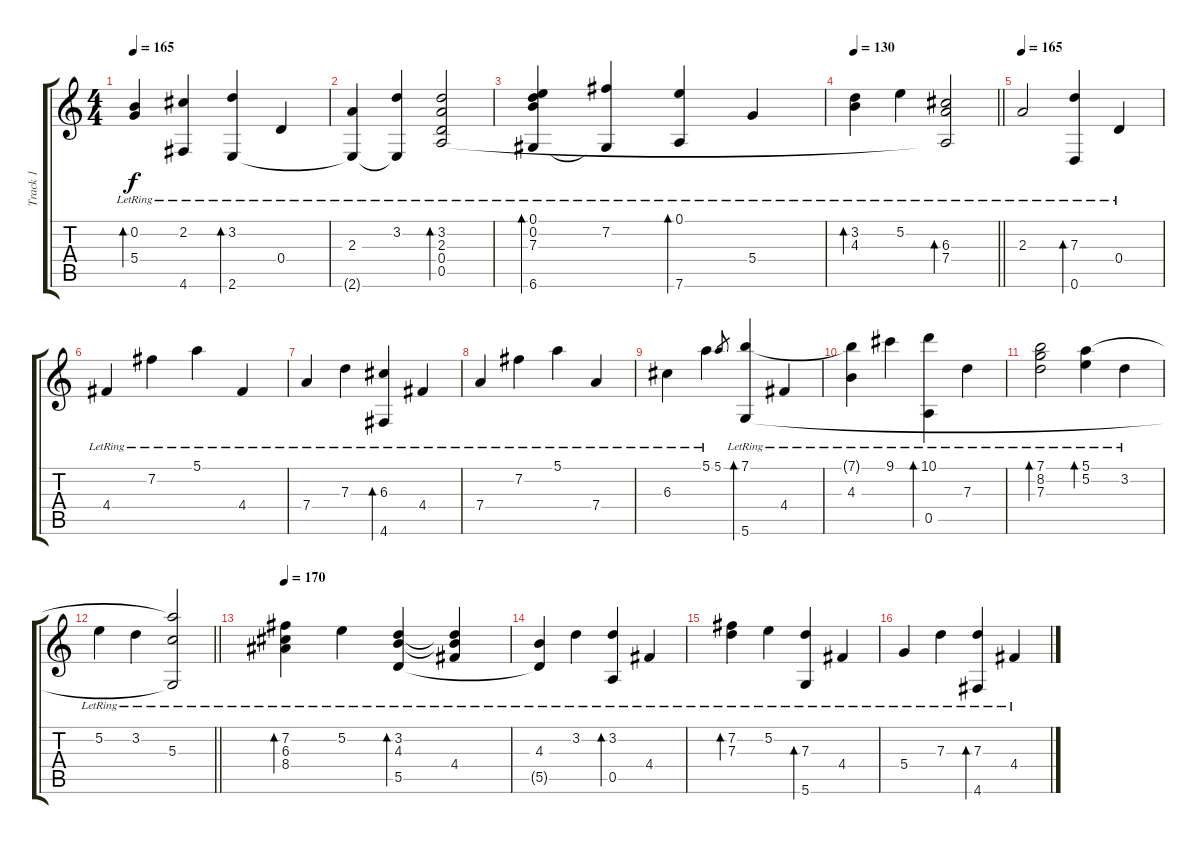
\track ("Track 1" "Track 1") {instrument acousticguitarsteel}
\staff {score tabs}
\tuning (E4 B3 G3 D3 A2 D2) {hide}
\ts (4 4)
\tempo 165
\clef g2
\ks c
(0.2{lr} 5.4).4{bd 480 dy f} (2.2{lr} 4.6{t}).4 (3.2{lr} 2.6).4{bd 480} 0.4{lr}.4 |
(2.3{lr} 2.6{t}).4 (3.2{lr} 2.6{t}).4 (3.2{lr} 2.3 0.4 0.5).2{bd 120} |
(0.1 0.2{lr} 7.3{lr} 6.6{lr}).4{bd 240} (7.2{lr} 6.6{t}).4 (0.1{lr} 7.6{lr}).4{bd 240} 5.4{lr}.4 |
\tempo 130
\barLineRight lightlight
(3.2 4.3{lr}).4{bd 480} 5.2{lr}.4 (6.3{lr} 7.4{lr} 0.5{t}).2{bd 480} |
\section ("" "")
\tempo 165
2.3{lr}.2 (7.3{lr} 0.6{lr}).4{bd 480} 0.4{lr}.4 |
4.4{lr}.4 7.2{lr}.4 5.1{lr}.4 4.4{lr}.4 |
7.4{lr}.4 7.3{lr}.4 (6.3{lr} 4.6).4{bd 480} 4.4{lr}.4 |
7.4{lr}.4 7.2{lr}.4 5.1{lr}.4 7.4{lr}.4 |
6.3{lr}.4 5.1{lr}.4 5.1.8{gr} (7.1{lr} 5.6).4{bd 240} 4.4{lr}.4 |
(7.1{t} 4.3{lr}).4 9.1{lr}.4 (10.1{lr} 0.5).4{bd 240} 7.3{lr}.4 |
(7.1{lr} 8.2{lr} 7.3{lr}).2{bd 240} (5.1{lr} 5.2{lr}).4{bd 480} 3.2{lr}.4 |
\barLineRight lightlight
5.2{lr}.4 3.2{lr}.4 (5.1{t} 5.3{lr} 5.6{t}).2 |
\tempo 170
(7.2{lr} 6.3{lr} 8.4{lr}).4{bd 480} 5.2{lr}.4 (3.2 4.3{lr} 5.5).4{bd 480} (3.2{t} 4.3{t} 4.4{lr}).4 |
(4.3{lr} 5.5{t}).4 3.2{lr}.4 (3.2{lr} 0.5).4{bd 240} 4.4{lr}.4 |
(7.2{lr} 7.3{lr}).4{bd 480} 5.2{lr}.4 (7.3{lr} 5.6).4{bd 480} 4.4{lr}.4 |
5.4{lr}.4 7.3{lr}.4 (7.3{lr} 4.6{lr}).4{bd 480} 4.4{lr}.4
